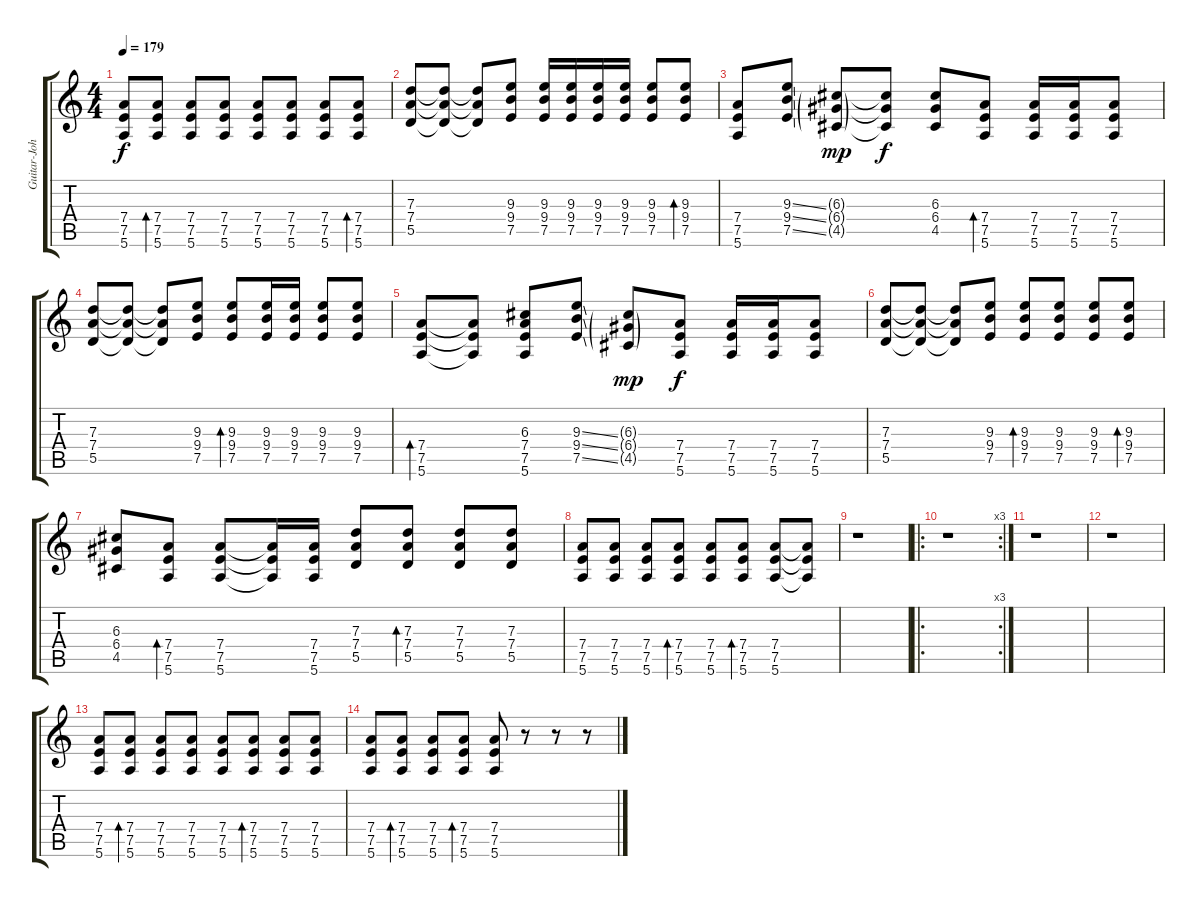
\track ("Guitar-Johnny Ramone" "Guitar-Joh") {instrument distortionguitar}
\staff {score tabs}
\tuning (E4 B3 G3 D3 A2 E2) {hide}
\ts (4 4)
\tempo 179
\clef g2
\ks c
(7.4 7.5 5.6).8{dy f} (7.4 7.5 5.6).8{bd 240} (7.4 7.5 5.6).8 (7.4 7.5 5.6).8 (7.4 7.5 5.6).8 (7.4 7.5 5.6).8 (7.4 7.5 5.6).8 (7.4 7.5 5.6).8{bd 240} |
(7.3 7.4 5.5).8 (7.3{t} 7.4{t} 5.5{t}).8 (7.3{t} 7.4{t} 5.5{t}).8 (9.3 9.4 7.5).8 (9.3 9.4 7.5).16 (9.3 9.4 7.5).16 (9.3 9.4 7.5).16 (9.3 9.4 7.5).16 (9.3 9.4 7.5).8 (9.3 9.4 7.5).8{bd 240} |
(7.4 7.5 5.6).8 (9.3{ss} 9.4{ss} 7.5{ss}).8 (6.3{g} 6.4{g} 4.5{g}).8{dy mp} (6.3{t} 6.4{t} 4.5{t}).8{dy f} (6.3 6.4 4.5).8 (7.4 7.5 5.6).8{bd 240} (7.4 7.5 5.6).16 (7.4 7.5 5.6).16 (7.4 7.5 5.6).8 |
(7.3 7.4 5.5).8 (7.3{t} 7.4{t} 5.5{t}).8 (7.3{t} 7.4{t} 5.5{t}).8 (9.3 9.4 7.5).8 (9.3 9.4 7.5).8{bd 240} (9.3 9.4 7.5).16 (9.3 9.4 7.5).16 (9.3 9.4 7.5).8 (9.3 9.4 7.5).8 |
(7.4 7.5 5.6).8{bd 240} (7.4{t} 7.5{t} 5.6{t}).8 (6.3 7.4 7.5 5.6).8 (9.3{ss} 9.4{ss} 7.5{ss}).8 (6.3{g} 6.4{g} 4.5{g}).8{dy mp} (7.4 7.5 5.6).8{dy f} (7.4 7.5 5.6).16 (7.4 7.5 5.6).16 (7.4 7.5 5.6).8 |
(7.3 7.4 5.5).8 (7.3{t} 7.4{t} 5.5{t}).8 (7.3{t} 7.4{t} 5.5{t}).8 (9.3 9.4 7.5).8 (9.3 9.4 7.5).8{bd 240} (9.3 9.4 7.5).8 (9.3 9.4 7.5).8 (9.3 9.4 7.5).8{bd 240} |
(6.3 6.4 4.5).8 (7.4 7.5 5.6).8{bd 240} (7.4 7.5 5.6).8 (7.4{t} 7.5{t} 5.6{t}).16 (7.4 7.5 5.6).16 (7.3 7.4 5.5).8 (7.3 7.4 5.5).8{bd 240} (7.3 7.4 5.5).8 (7.3 7.4 5.5).8 |
(7.4 7.5 5.6).8 (7.4 7.5 5.6).8 (7.4 7.5 5.6).8 (7.4 7.5 5.6).8{bd 240} (7.4 7.5 5.6).8 (7.4 7.5 5.6).8{bd 240} (7.4 7.5 5.6).8 (7.4{t} 7.5{t} 5.6{t}).8 |
r.1 |
\ro
\rc 3
r.1 |
r.1 |
r.1 |
(7.4 7.5 5.6).8 (7.4 7.5 5.6).8{bd 240} (7.4 7.5 5.6).8 (7.4 7.5 5.6).8 (7.4 7.5 5.6).8 (7.4 7.5 5.6).8{bd 240} (7.4 7.5 5.6).8 (7.4 7.5 5.6).8 |
(7.4 7.5 5.6).8 (7.4 7.5 5.6).8{bd 240} (7.4 7.5 5.6).8 (7.4 7.5 5.6).8{bd 240} (7.4 7.5 5.6).8 r.8 r.8 r.8
